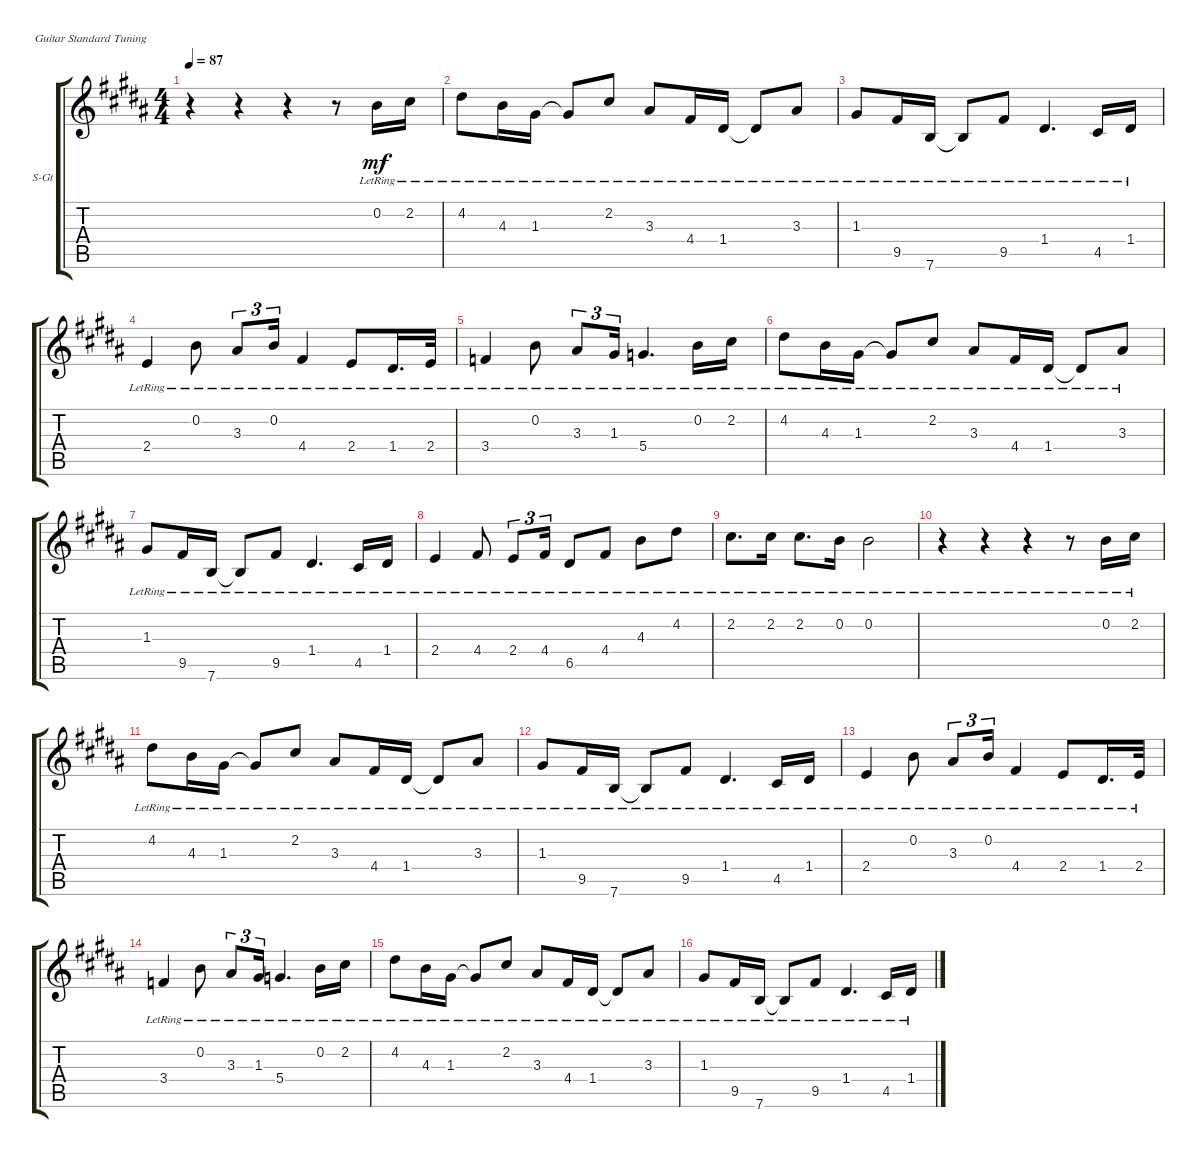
\defaultSystemsLayout 4
\bracketExtendMode groupsimilarinstruments
\firstSystemTrackNameOrientation horizontal
\otherSystemsTrackNameOrientation horizontal
\track ("Main  Vocal" "S-Gt") {instrument acousticguitarsteel}
\staff {score tabs}
\tuning (E4 B3 G3 D3 A2 E2)
\ts (4 4)
\scale
0.394725
\tempo 87
\accidentals auto
\clef g2
\ottava regular
\simile none
\scale
0.553957
\ks b
r.4{dy mf instrument acousticguitarsteel} r.4 r.4 r.8 0.2{lr}.16 2.2{lr}.16 |
\scale
0.316304
\scale
0.223022 4.2{lr}.8 4.3{lr}.16 1.3{lr}.16 1.3{lr t}.8 2.2{lr}.8 3.3{lr}.8 4.4{lr}.16 1.4{lr}.16 1.4{lr t}.8 3.3{lr}.8 |
\scale
0.289111
\scale
0.223022 1.3{lr}.8 9.5{lr}.16 7.6{lr}.16 7.6{lr t}.8 9.5{lr}.8 1.4{lr}.4{d} 4.5{lr}.16 1.4{lr}.16 |
\scale
0.333333 2.4{lr}.4 0.2{lr}.8 3.3{lr}.8{tu (3 2)} 0.2{lr}.16{tu (3 2)} 4.4{lr}.4 2.4{lr}.8 1.4{lr}.16{d} 2.4{lr}.32 |
\scale
0.333333 3.4{lr}.4 0.2{lr}.8 3.3{lr}.8{tu (3 2)} 1.3{lr}.16{tu (3 2)} 5.4{lr}.4{d} 0.2{lr}.16 2.2{lr}.16 |
\scale
0.333333 4.2{lr}.8 4.3{lr}.16 1.3{lr}.16 1.3{lr t}.8 2.2{lr}.8 3.3{lr}.8 4.4{lr}.16 1.4{lr}.16 1.4{lr t}.8 3.3{lr}.8 |
\scale
0.333333 1.3{lr}.8 9.5{lr}.16 7.6{lr}.16 7.6{lr t}.8 9.5{lr}.8 1.4{lr}.4{d} 4.5{lr}.16 1.4{lr}.16 |
\scale
0.333333 2.4{lr}.4 4.4{lr}.8 2.4{lr}.8{tu (3 2)} 4.4{lr}.16{tu (3 2)} 6.5{lr}.8 4.4{lr}.8 4.3{lr}.8 4.2{lr}.8 |
\scale
0.333333 2.2{lr}.8{d} 2.2{lr}.16 2.2{lr}.8{d} 0.2{lr}.16 0.2{lr}.2 |
\scale
0.333333 r.4 r.4 r.4 r.8 0.2{lr}.16 2.2{lr}.16 |
\scale
0.333333 4.2{lr}.8 4.3{lr}.16 1.3{lr}.16 1.3{lr t}.8 2.2{lr}.8 3.3{lr}.8 4.4{lr}.16 1.4{lr}.16 1.4{lr t}.8 3.3{lr}.8 |
\scale
0.333333 1.3{lr}.8 9.5{lr}.16 7.6{lr}.16 7.6{lr t}.8 9.5{lr}.8 1.4{lr}.4{d} 4.5{lr}.16 1.4{lr}.16 |
\scale
0.333333 2.4{lr}.4 0.2{lr}.8 3.3{lr}.8{tu (3 2)} 0.2{lr}.16{tu (3 2)} 4.4{lr}.4 2.4{lr}.8 1.4{lr}.16{d} 2.4{lr}.32 |
\scale
0.333333 3.4{lr}.4 0.2{lr}.8 3.3{lr}.8{tu (3 2)} 1.3{lr}.16{tu (3 2)} 5.4{lr}.4{d} 0.2{lr}.16 2.2{lr}.16 |
\scale
0.333333 4.2{lr}.8 4.3{lr}.16 1.3{lr}.16 1.3{lr t}.8 2.2{lr}.8 3.3{lr}.8 4.4{lr}.16 1.4{lr}.16 1.4{lr t}.8 3.3{lr}.8 |
\scale
0.333333 1.3{lr}.8 9.5{lr}.16 7.6{lr}.16 7.6{lr t}.8 9.5{lr}.8 1.4{lr}.4{d} 4.5{lr}.16 1.4{lr}.16
